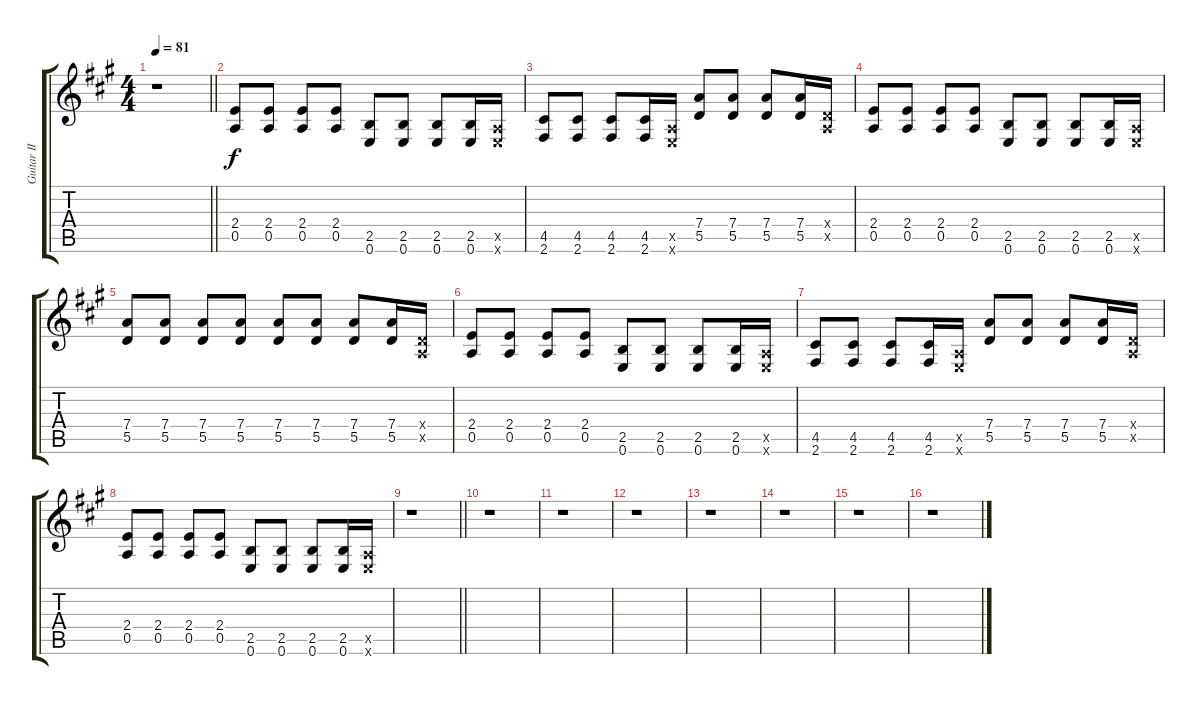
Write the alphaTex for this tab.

\track ("Guitar II" "Guitar II") {instrument distortionguitar}
\staff {score tabs}
\tuning (E4 B3 G3 D3 A2 E2) {hide}
\ts (4 4)
\tempo 81
\clef g2
\barLineRight lightlight
\ks a
r.1{dy f} |
(2.4 0.5).8{instrument distortionguitar} (2.4 0.5).8 (2.4 0.5).8 (2.4 0.5).8 (2.5 0.6).8 (2.5 0.6).8 (2.5 0.6).8 (2.5 0.6).16 (0.5{x} 0.6{x}).16 |
(4.5 2.6).8 (4.5 2.6).8 (4.5 2.6).8 (4.5 2.6).16 (0.5{x} 0.6{x}).16 (7.4 5.5).8 (7.4 5.5).8 (7.4 5.5).8 (7.4 5.5).16 (0.4{x} 0.5{x}).16 |
(2.4 0.5).8 (2.4 0.5).8 (2.4 0.5).8 (2.4 0.5).8 (2.5 0.6).8 (2.5 0.6).8 (2.5 0.6).8 (2.5 0.6).16 (0.5{x} 0.6{x}).16 |
(7.4 5.5).8 (7.4 5.5).8 (7.4 5.5).8 (7.4 5.5).8 (7.4 5.5).8 (7.4 5.5).8 (7.4 5.5).8 (7.4 5.5).16 (0.4{x} 0.5{x}).16 |
(2.4 0.5).8 (2.4 0.5).8 (2.4 0.5).8 (2.4 0.5).8 (2.5 0.6).8 (2.5 0.6).8 (2.5 0.6).8 (2.5 0.6).16 (0.5{x} 0.6{x}).16 |
(4.5 2.6).8 (4.5 2.6).8 (4.5 2.6).8 (4.5 2.6).16 (0.5{x} 0.6{x}).16 (7.4 5.5).8 (7.4 5.5).8 (7.4 5.5).8 (7.4 5.5).16 (0.4{x} 0.5{x}).16 |
(2.4 0.5).8 (2.4 0.5).8 (2.4 0.5).8 (2.4 0.5).8 (2.5 0.6).8 (2.5 0.6).8 (2.5 0.6).8 (2.5 0.6).16 (0.5{x} 0.6{x}).16 |
\barLineRight lightlight
r.1 |
r.1 |
r.1 |
r.1 |
r.1 |
r.1 |
r.1 |
r.1
